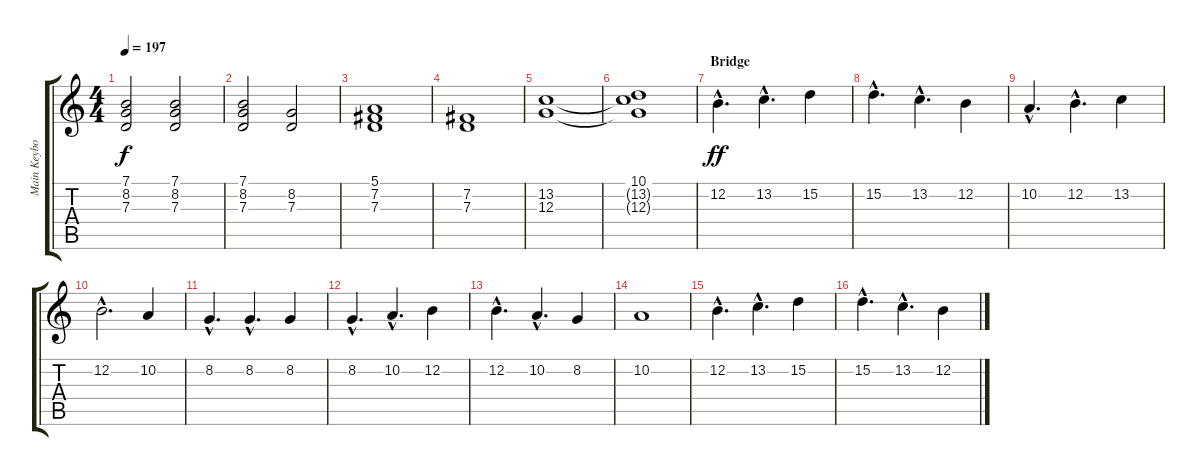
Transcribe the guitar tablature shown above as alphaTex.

\track ("Main Keyboards" "Main Keybo") {instrument stringensemble1}
\staff {score tabs}
\tuning (E4 B3 G3 D3 A2 E2) {hide}
\ts (4 4)
\tempo 197
\clef g2
\ks c
(7.1 8.2 7.3).2{dy f} (7.1 8.2 7.3).2 |
(7.1 8.2 7.3).2 (8.2 7.3).2 |
(5.1 7.2 7.3).1 |
(7.2 7.3).1 |
(13.2 12.3).1 |
(10.1 13.2{t} 12.3{t}).1 |
\section ("" "Bridge")
12.2{hac}.4{d dy ff volume 13} 13.2{hac}.4{d} 15.2.4 |
15.2{hac}.4{d} 13.2{hac}.4{d} 12.2.4 |
10.2{hac}.4{d} 12.2{hac}.4{d} 13.2.4 |
12.2{hac}.2{d} 10.2.4 |
8.2{hac}.4{d} 8.2{hac}.4{d} 8.2.4 |
8.2{hac}.4{d} 10.2{hac}.4{d} 12.2.4 |
12.2{hac}.4{d} 10.2{hac}.4{d} 8.2.4 |
10.2.1 |
12.2{hac}.4{d} 13.2{hac}.4{d} 15.2.4 |
15.2{hac}.4{d} 13.2{hac}.4{d} 12.2.4
